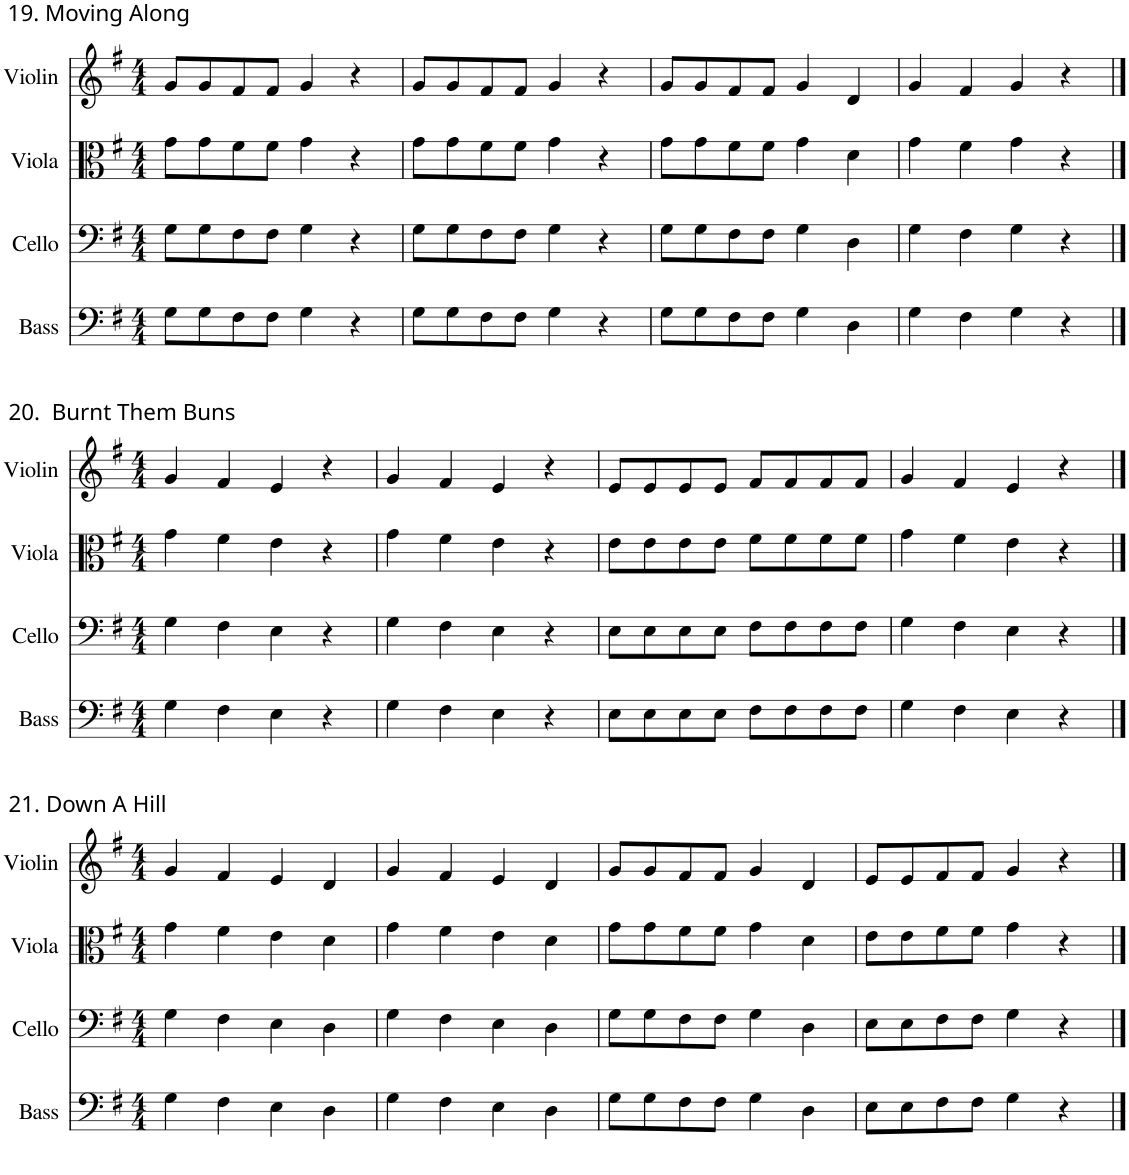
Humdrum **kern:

**kern	**kern	**kern	**kern
*part4	*part3	*part2	*part1
*staff4	*staff3	*staff2	*staff1
*I"Bass	*I"Cello	*I"Viola	*I"Violin
*I'Bass	*I'Cello	*I'Vla.	*I'Violin
!!LO:PB:g=z
*clefF4	*clefF4	*clefC3	*clefG2
*Trd7c12	*	*	*
*k[f#]	*k[f#]	*k[f#]	*k[f#]
*M4/4	*M4/4	*M4/4	*M4/4
=1	=1	=1	=1
!	!	!	!LO:TX:a:t=19. Moving Along
8G\L	8G\L	8g\L	8g/L
8G\	8G\	8g\	8g/
8F#\	8F#\	8f#\	8f#/
8F#\J	8F#\J	8f#\J	8f#/J
4G\	4G\	4g\	4g/
4r	4r	4r	4r
=2	=2	=2	=2
8G\L	8G\L	8g\L	8g/L
8G\	8G\	8g\	8g/
8F#\	8F#\	8f#\	8f#/
8F#\J	8F#\J	8f#\J	8f#/J
4G\	4G\	4g\	4g/
4r	4r	4r	4r
=3	=3	=3	=3
8G\L	8G\L	8g\L	8g/L
8G\	8G\	8g\	8g/
8F#\	8F#\	8f#\	8f#/
8F#\J	8F#\J	8f#\J	8f#/J
4G\	4G\	4g\	4g/
4D\	4D\	4d\	4d/
=4	=4	=4	=4
4G\	4G\	4g\	4g/
4F#\	4F#\	4f#\	4f#/
4G\	4G\	4g\	4g/
4r	4r	4r	4r
!!LO:LB:g=z
==1	==1	==1	==1
*M4/4	*M4/4	*M4/4	*M4/4
!	!	!	!LO:TX:a:t=20.  Burnt Them Buns
4G\	4G\	4g\	4g/
4F#\	4F#\	4f#\	4f#/
4E\	4E\	4e\	4e/
4r	4r	4r	4r
=2	=2	=2	=2
4G\	4G\	4g\	4g/
4F#\	4F#\	4f#\	4f#/
4E\	4E\	4e\	4e/
4r	4r	4r	4r
=3	=3	=3	=3
8E\L	8E\L	8e\L	8e/L
8E\	8E\	8e\	8e/
8E\	8E\	8e\	8e/
8E\J	8E\J	8e\J	8e/J
8F#\L	8F#\L	8f#\L	8f#/L
8F#\	8F#\	8f#\	8f#/
8F#\	8F#\	8f#\	8f#/
8F#\J	8F#\J	8f#\J	8f#/J
=4	=4	=4	=4
4G\	4G\	4g\	4g/
4F#\	4F#\	4f#\	4f#/
4E\	4E\	4e\	4e/
4r	4r	4r	4r
!!LO:LB:g=z
==1	==1	==1	==1
*M4/4	*M4/4	*M4/4	*M4/4
!	!	!	!LO:TX:a:t=21. Down A Hill
4G\	4G\	4g\	4g/
4F#\	4F#\	4f#\	4f#/
4E\	4E\	4e\	4e/
4D\	4D\	4d\	4d/
=2	=2	=2	=2
4G\	4G\	4g\	4g/
4F#\	4F#\	4f#\	4f#/
4E\	4E\	4e\	4e/
4D\	4D\	4d\	4d/
=3	=3	=3	=3
8G\L	8G\L	8g\L	8g/L
8G\	8G\	8g\	8g/
8F#\	8F#\	8f#\	8f#/
8F#\J	8F#\J	8f#\J	8f#/J
4G\	4G\	4g\	4g/
4D\	4D\	4d\	4d/
=4	=4	=4	=4
8E\L	8E\L	8e\L	8e/L
8E\	8E\	8e\	8e/
8F#\	8F#\	8f#\	8f#/
8F#\J	8F#\J	8f#\J	8f#/J
4G\	4G\	4g\	4g/
4r	4r	4r	4r
==	==	==	==
*-	*-	*-	*-
